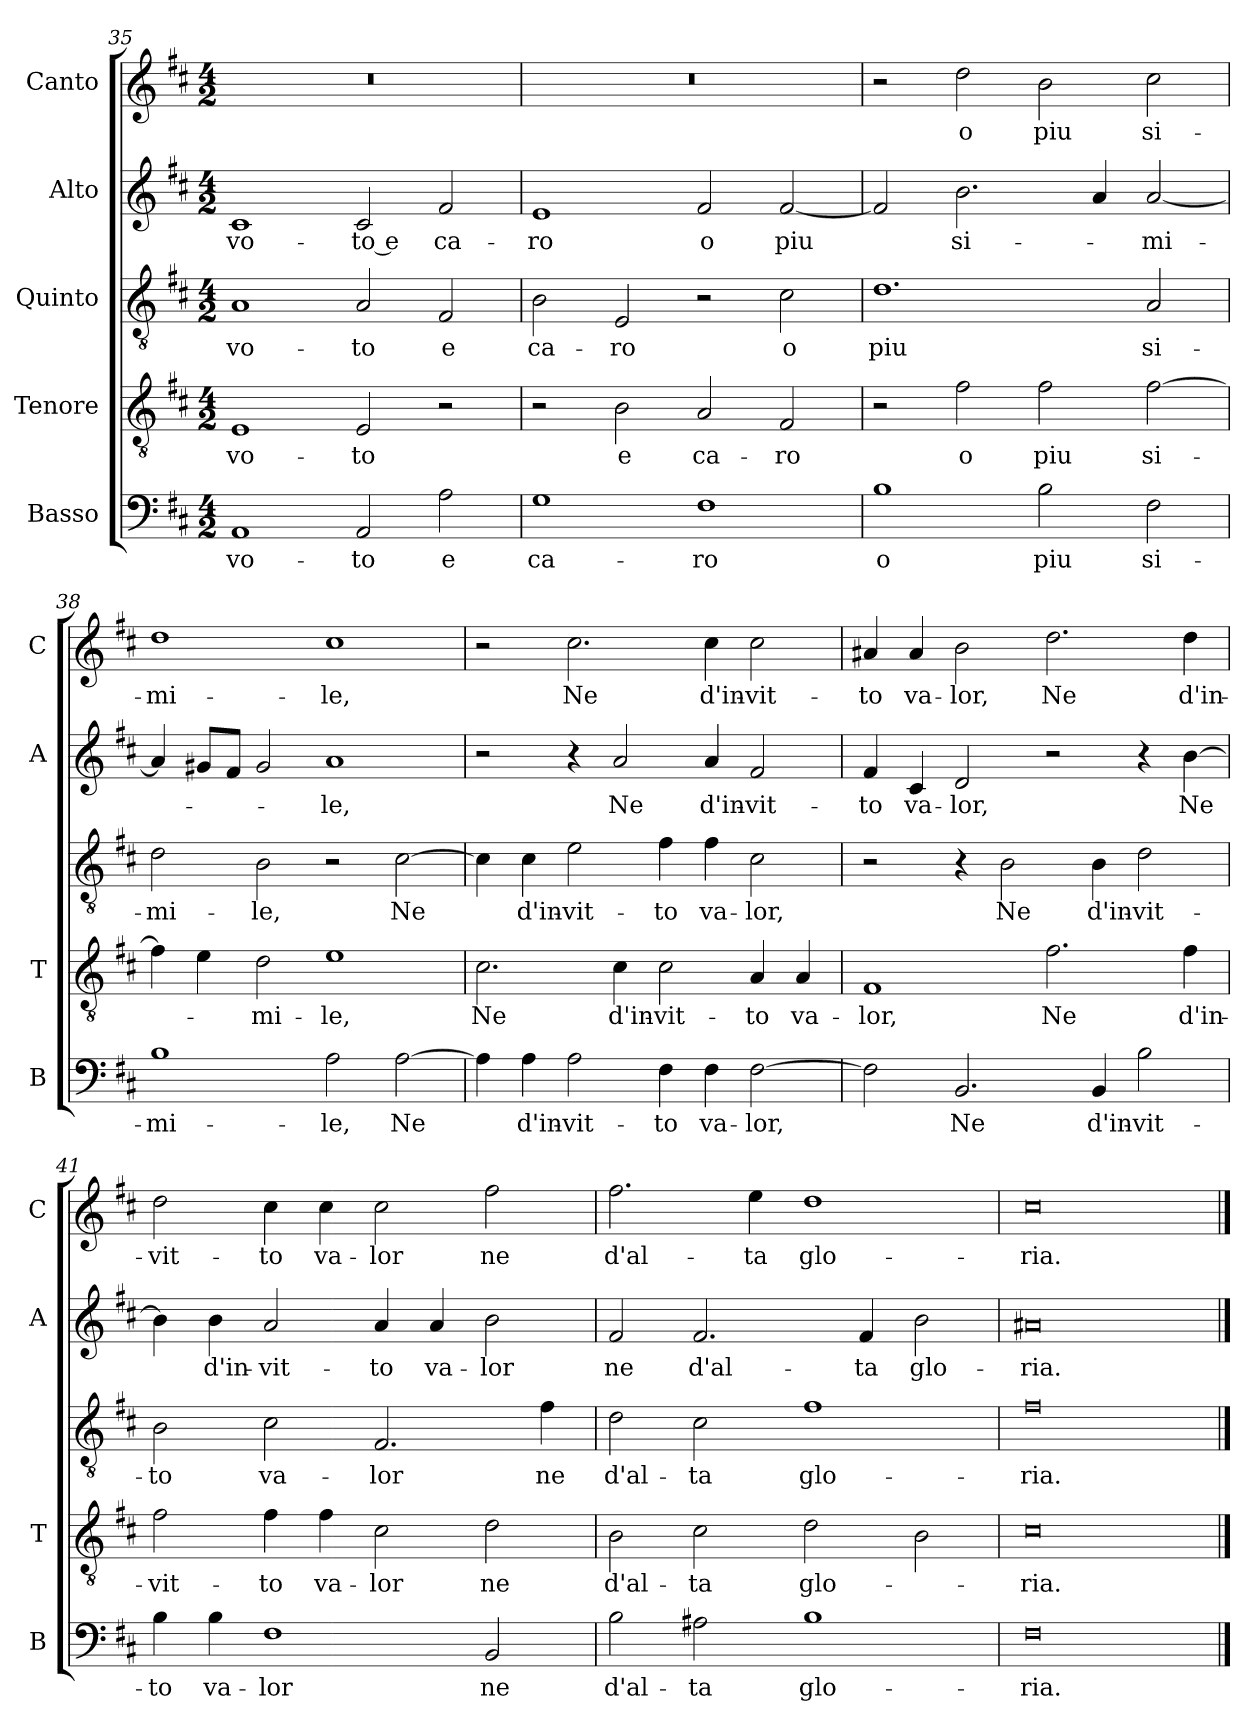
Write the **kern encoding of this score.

**kern	**text	**kern	**text	**kern	**text	**kern	**text	**kern	**text
*part5	*part5	*part4	*part4	*part3	*part3	*part2	*part2	*part1	*part1
*staff5	*staff5	*staff4	*staff4	*staff3	*staff3	*staff2	*staff2	*staff1	*staff1
*I"Basso	*	*I"Tenore	*	*I"Quinto	*	*I"Alto	*	*I"Canto	*
*I'B	*	*I'T	*	*	*	*I'A	*	*I'C	*
*clefF4	*	*clefGv2	*	*clefGv2	*	*clefG2	*	*clefG2	*
*k[f#c#]	*	*k[f#c#]	*	*k[f#c#]	*	*k[f#c#]	*	*k[f#c#]	*
*D:	*	*D:	*	*D:	*	*D:	*	*D:	*
*M4/2	*	*M4/2	*	*M4/2	*	*M4/2	*	*M4/2	*
=35	=35	=35	=35	=35	=35	=35	=35	=35	=35
!	!LO:LY:b	!	!LO:LY:b	!	!LO:LY:b	!	!LO:LY:b	!	!
1AA	-vo-	1E	-vo-	1A	-vo-	1c#	-vo-	0r	.
!	!LO:LY:b	!	!LO:LY:b	!	!LO:LY:b	!	!LO:LY:b	!	!
2AA/	-to	2E/	-to	2A/	-to	2c#/	-to e	.	.
!	!LO:LY:b	!	!	!	!LO:LY:b	!	!LO:LY:b	!	!
2A\	e	2r	.	2F#/	e	2f#/	ca-	.	.
=36	=36	=36	=36	=36	=36	=36	=36	=36	=36
!	!LO:LY:b	!	!	!	!LO:LY:b	!	!LO:LY:b	!	!
1G	ca-	2r	.	2B\	ca-	1e	-ro	0r	.
!	!	!	!LO:LY:b	!	!LO:LY:b	!	!	!	!
.	.	2B\	e	2E/	-ro	.	.	.	.
!	!LO:LY:b	!	!LO:LY:b	!	!	!	!LO:LY:b	!	!
1F#	-ro	2A/	ca-	2r	.	2f#/	o	.	.
!	!	!	!LO:LY:b	!	!LO:LY:b	!	!LO:LY:b	!	!
.	.	2F#/	-ro	2c#\	o	[2f#/	piu	.	.
!!LO:LB:g=z
=37	=37	=37	=37	=37	=37	=37	=37	=37	=37
!	!LO:LY:b	!	!	!	!LO:LY:b	!	!	!	!
1B	o	2r	.	1.d	piu	2f#/]	.	2r	.
!	!	!	!LO:LY:b	!	!	!	!LO:LY:b	!	!LO:LY:b
.	.	2f#\	o	.	.	2.b\	si-	2dd\	o
!	!LO:LY:b	!	!LO:LY:b	!	!	!	!	!	!LO:LY:b
2B\	piu	2f#\	piu	.	.	.	.	2b\	piu
.	.	.	.	.	.	4a/	.	.	.
!	!LO:LY:b	!	!LO:LY:b	!	!LO:LY:b	!	!LO:LY:b	!	!LO:LY:b
2F#\	si-	[2f#\	si-	2A/	si-	[2a/	-mi-	2cc#\	si-
=38	=38	=38	=38	=38	=38	=38	=38	=38	=38
!	!LO:LY:b	!	!	!	!LO:LY:b	!	!	!	!LO:LY:b
1B	-mi-	4f#\]	.	2d\	-mi-	4a/]	.	1dd	-mi-
.	.	4e\	.	.	.	8g#X/L	.	.	.
.	.	.	.	.	.	8f#/J	.	.	.
!	!	!	!LO:LY:b	!	!LO:LY:b	!	!	!	!
.	.	2d\	-mi-	2B\	-le,	2g#/	.	.	.
!	!LO:LY:b	!	!LO:LY:b	!	!	!	!LO:LY:b	!	!LO:LY:b
2A\	-le,	1e	-le,	2r	.	1a	-le,	1cc#	-le,
!	!LO:LY:b	!	!	!	!LO:LY:b	!	!	!	!
[2A\	Ne	.	.	[2c#\	Ne	.	.	.	.
=39	=39	=39	=39	=39	=39	=39	=39	=39	=39
!	!	!	!LO:LY:b	!	!	!	!	!	!
4A\]	.	2.c#\	Ne	4c#\]	.	2r	.	2r	.
!	!LO:LY:b	!	!	!	!LO:LY:b	!	!	!	!
4A\	d'in-	.	.	4c#\	d'in-	.	.	.	.
!	!LO:LY:b	!	!	!	!LO:LY:b	!	!	!	!LO:LY:b
2A\	-vit-	.	.	2e\	-vit-	4r	.	2.cc#\	Ne
!	!	!	!LO:LY:b	!	!	!	!LO:LY:b	!	!
.	.	4c#\	d'in-	.	.	2a/	Ne	.	.
!	!LO:LY:b	!	!LO:LY:b	!	!LO:LY:b	!	!	!	!
4F#\	-to	2c#\	-vit-	4f#\	-to	.	.	.	.
!	!LO:LY:b	!	!	!	!LO:LY:b	!	!LO:LY:b	!	!LO:LY:b
4F#\	va-	.	.	4f#\	va-	4a/	d'in-	4cc#\	d'in-
!	!LO:LY:b	!	!LO:LY:b	!	!LO:LY:b	!	!LO:LY:b	!	!LO:LY:b
[2F#\	-lor,	4A/	-to	2c#\	-lor,	2f#/	-vit-	2cc#\	-vit-
!	!	!	!LO:LY:b	!	!	!	!	!	!
.	.	4A/	va-	.	.	.	.	.	.
=40	=40	=40	=40	=40	=40	=40	=40	=40	=40
!	!	!	!LO:LY:b	!	!	!	!LO:LY:b	!	!LO:LY:b
2F#\]	.	1F#	-lor,	2r	.	4f#/	-to	4a#X/	-to
!	!	!	!	!	!	!	!LO:LY:b	!	!LO:LY:b
.	.	.	.	.	.	4c#/	va-	4a#/	va-
!	!LO:LY:b	!	!	!	!	!	!LO:LY:b	!	!LO:LY:b
2.BB/	Ne	.	.	4r	.	2d/	-lor,	2b\	-lor,
!	!	!	!	!	!LO:LY:b	!	!	!	!
.	.	.	.	2B\	Ne	.	.	.	.
!	!	!	!LO:LY:b	!	!	!	!	!	!LO:LY:b
.	.	2.f#\	Ne	.	.	2r	.	2.dd\	Ne
!	!LO:LY:b	!	!	!	!LO:LY:b	!	!	!	!
4BB/	d'in-	.	.	4B\	d'in-	.	.	.	.
!	!LO:LY:b	!	!	!	!LO:LY:b	!	!	!	!
2B\	-vit-	.	.	2d\	-vit-	4r	.	.	.
!	!	!	!LO:LY:b	!	!	!	!LO:LY:b	!	!LO:LY:b
.	.	4f#\	d'in-	.	.	[4b\	Ne	4dd\	d'in-
!!LO:LB:g=z
=41	=41	=41	=41	=41	=41	=41	=41	=41	=41
!	!LO:LY:b	!	!LO:LY:b	!	!LO:LY:b	!	!	!	!LO:LY:b
4B\	-to	2f#\	-vit-	2B\	-to	4b\]	.	2dd\	-vit-
!	!LO:LY:b	!	!	!	!	!	!LO:LY:b	!	!
4B\	va-	.	.	.	.	4b\	d'in-	.	.
!	!LO:LY:b	!	!LO:LY:b	!	!LO:LY:b	!	!LO:LY:b	!	!LO:LY:b
1F#	-lor	4f#\	-to	2c#\	va-	2a/	-vit-	4cc#\	-to
!	!	!	!LO:LY:b	!	!	!	!	!	!LO:LY:b
.	.	4f#\	va-	.	.	.	.	4cc#\	va-
!	!	!	!LO:LY:b	!	!LO:LY:b	!	!LO:LY:b	!	!LO:LY:b
.	.	2c#\	-lor	2.F#/	-lor	4a/	-to	2cc#\	-lor
!	!	!	!	!	!	!	!LO:LY:b	!	!
.	.	.	.	.	.	4a/	va-	.	.
!	!LO:LY:b	!	!LO:LY:b	!	!	!	!LO:LY:b	!	!LO:LY:b
2BB/	ne	2d\	ne	.	.	2b\	-lor	2ff#\	ne
!	!	!	!	!	!LO:LY:b	!	!	!	!
.	.	.	.	4f#\	ne	.	.	.	.
=42	=42	=42	=42	=42	=42	=42	=42	=42	=42
!	!LO:LY:b	!	!LO:LY:b	!	!LO:LY:b	!	!LO:LY:b	!	!LO:LY:b
2B\	d'al-	2B\	d'al-	2d\	d'al-	2f#/	ne	2.ff#\	d'al-
!	!LO:LY:b	!	!LO:LY:b	!	!LO:LY:b	!	!LO:LY:b	!	!
2A#X\	-ta	2c#\	-ta	2c#\	-ta	2.f#/	d'al-	.	.
!	!	!	!	!	!	!	!	!	!LO:LY:b
.	.	.	.	.	.	.	.	4ee\	-ta
!	!LO:LY:b	!	!LO:LY:b	!	!LO:LY:b	!	!	!	!LO:LY:b
1B	glo-	2d\	glo-	1f#	glo-	.	.	1dd	glo-
!	!	!	!	!	!	!	!LO:LY:b	!	!
.	.	.	.	.	.	4f#/	-ta	.	.
!	!	!	!	!	!	!	!LO:LY:b	!	!
.	.	2B\	.	.	.	2b\	glo-	.	.
=43	=43	=43	=43	=43	=43	=43	=43	=43	=43
!	!LO:LY:b	!	!LO:LY:b	!	!LO:LY:b	!	!LO:LY:b	!	!LO:LY:b
0F#	-ria.	0c#	-ria.	0f#	-ria.	0a#X	-ria.	0cc#	-ria.
==	==	==	==	==	==	==	==	==	==
*-	*-	*-	*-	*-	*-	*-	*-	*-	*-
